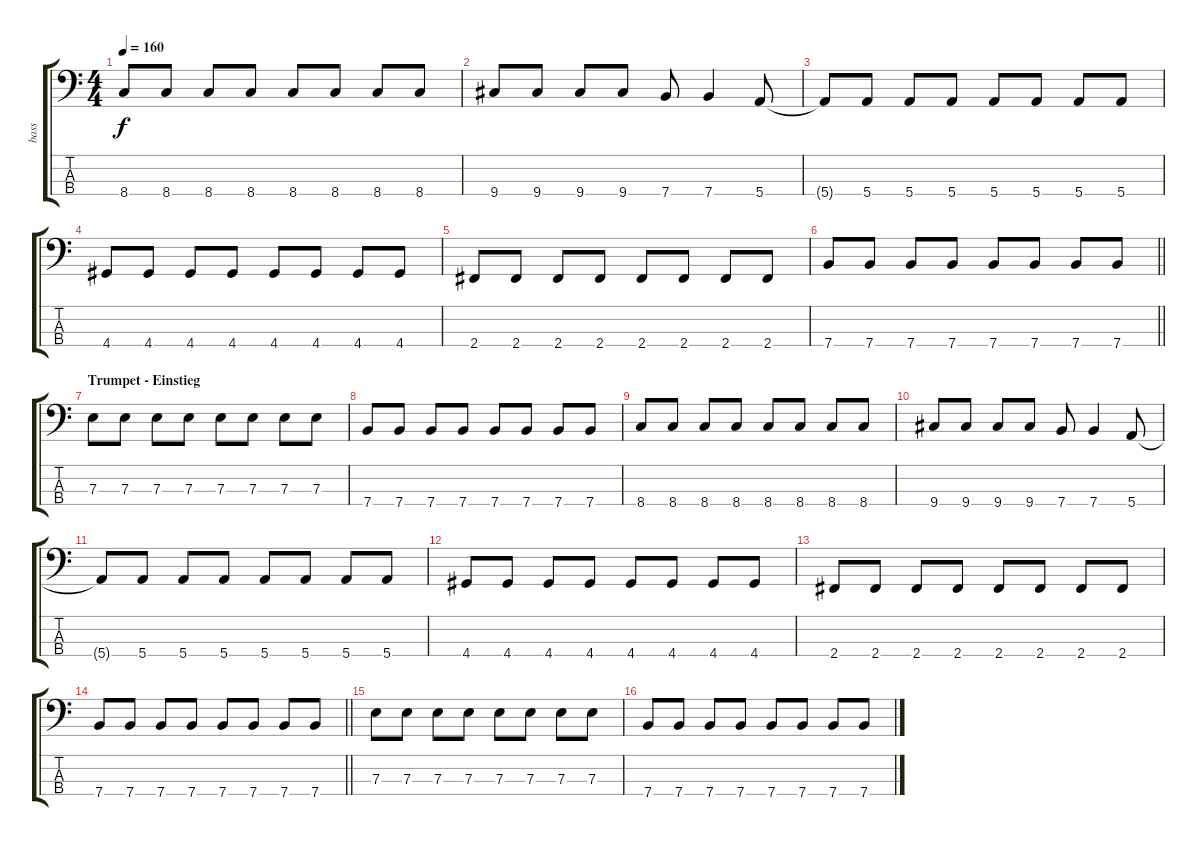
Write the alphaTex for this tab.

\track ("bass" "bass") {instrument electricbassfinger}
\staff {score tabs}
\tuning (G2 D2 A1 E1) {hide}
\ts (4 4)
\tempo 160
\clef f4
\ks c
8.4.8{dy f} 8.4.8 8.4.8 8.4.8 8.4.8 8.4.8 8.4.8 8.4.8 |
9.4.8 9.4.8 9.4.8 9.4.8 7.4.8 7.4.4 5.4.8 |
5.4{t}.8 5.4.8 5.4.8 5.4.8 5.4.8 5.4.8 5.4.8 5.4.8 |
4.4.8 4.4.8 4.4.8 4.4.8 4.4.8 4.4.8 4.4.8 4.4.8 |
2.4.8 2.4.8 2.4.8 2.4.8 2.4.8 2.4.8 2.4.8 2.4.8 |
\barLineRight lightlight
7.4.8 7.4.8 7.4.8 7.4.8 7.4.8 7.4.8 7.4.8 7.4.8 |
\section ("" "Trumpet - Einstieg")
7.3.8 7.3.8 7.3.8 7.3.8 7.3.8 7.3.8 7.3.8 7.3.8 |
7.4.8 7.4.8 7.4.8 7.4.8 7.4.8 7.4.8 7.4.8 7.4.8 |
8.4.8 8.4.8 8.4.8 8.4.8 8.4.8 8.4.8 8.4.8 8.4.8 |
9.4.8 9.4.8 9.4.8 9.4.8 7.4.8 7.4.4 5.4.8 |
5.4{t}.8 5.4.8 5.4.8 5.4.8 5.4.8 5.4.8 5.4.8 5.4.8 |
4.4.8 4.4.8 4.4.8 4.4.8 4.4.8 4.4.8 4.4.8 4.4.8 |
2.4.8 2.4.8 2.4.8 2.4.8 2.4.8 2.4.8 2.4.8 2.4.8 |
\barLineRight lightlight
7.4.8 7.4.8 7.4.8 7.4.8 7.4.8 7.4.8 7.4.8 7.4.8 |
7.3.8 7.3.8 7.3.8 7.3.8 7.3.8 7.3.8 7.3.8 7.3.8 |
7.4.8 7.4.8 7.4.8 7.4.8 7.4.8 7.4.8 7.4.8 7.4.8
